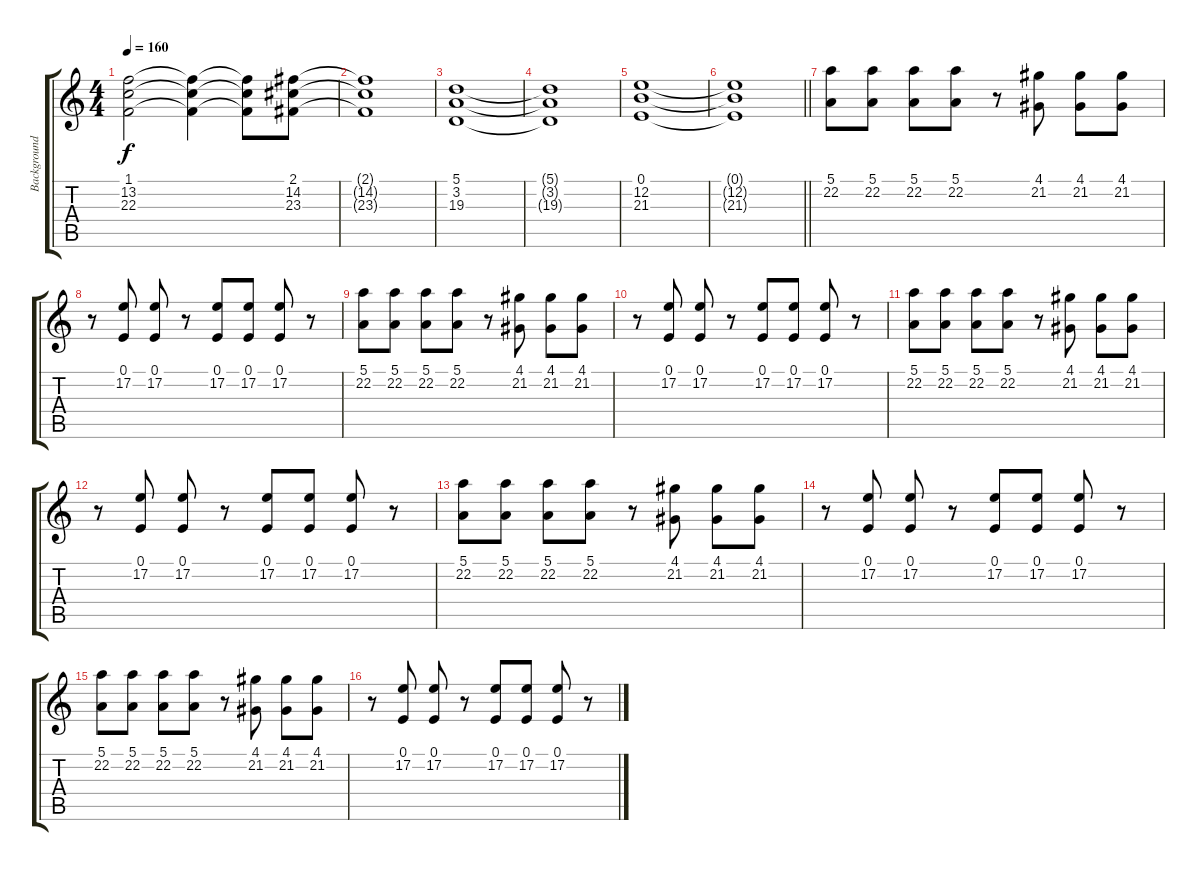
\track ("Background 2" "Background") {instrument stringensemble1}
\staff {score tabs}
\tuning (E4 B3 G3 D3 A2 E2) {hide}
\ts (4 4)
\tempo 160
\clef g2
\ks c
(1.1 13.2 22.3).2{dy f} (1.1{t} 13.2{t} 22.3{t}).4 (1.1{t} 13.2{t} 22.3{t}).8 (2.1 14.2 23.3).8 |
(2.1{t} 14.2{t} 23.3{t}).1 |
(5.1 3.2 19.3).1 |
(5.1{t} 3.2{t} 19.3{t}).1 |
(0.1 12.2 21.3).1 |
\barLineRight lightlight
(0.1{t} 12.2{t} 21.3{t}).1 |
(5.1 22.2).8 (5.1 22.2).8 (5.1 22.2).8 (5.1 22.2).8 r.8 (4.1 21.2).8 (4.1 21.2).8 (4.1 21.2).8 |
r.8 (0.1 17.2).8 (0.1 17.2).8 r.8 (0.1 17.2).8 (0.1 17.2).8 (0.1 17.2).8 r.8 |
(5.1 22.2).8 (5.1 22.2).8 (5.1 22.2).8 (5.1 22.2).8 r.8 (4.1 21.2).8 (4.1 21.2).8 (4.1 21.2).8 |
r.8 (0.1 17.2).8 (0.1 17.2).8 r.8 (0.1 17.2).8 (0.1 17.2).8 (0.1 17.2).8 r.8 |
(5.1 22.2).8 (5.1 22.2).8 (5.1 22.2).8 (5.1 22.2).8 r.8 (4.1 21.2).8 (4.1 21.2).8 (4.1 21.2).8 |
r.8 (0.1 17.2).8 (0.1 17.2).8 r.8 (0.1 17.2).8 (0.1 17.2).8 (0.1 17.2).8 r.8 |
(5.1 22.2).8 (5.1 22.2).8 (5.1 22.2).8 (5.1 22.2).8 r.8 (4.1 21.2).8 (4.1 21.2).8 (4.1 21.2).8 |
r.8 (0.1 17.2).8 (0.1 17.2).8 r.8 (0.1 17.2).8 (0.1 17.2).8 (0.1 17.2).8 r.8 |
(5.1 22.2).8 (5.1 22.2).8 (5.1 22.2).8 (5.1 22.2).8 r.8 (4.1 21.2).8 (4.1 21.2).8 (4.1 21.2).8 |
r.8 (0.1 17.2).8 (0.1 17.2).8 r.8 (0.1 17.2).8 (0.1 17.2).8 (0.1 17.2).8 r.8
